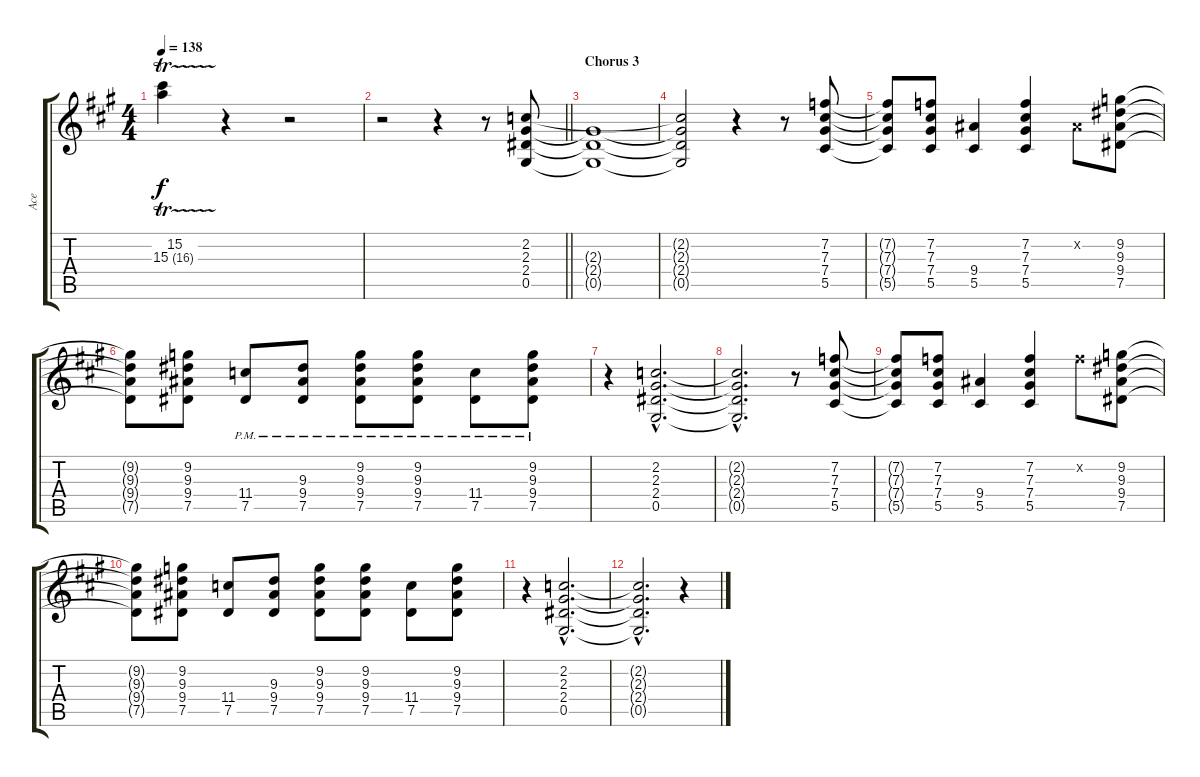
\track ("Ace" "Ace") {instrument distortionguitar}
\staff {score tabs}
\tuning (Eb4 Bb3 Gb3 Db3 Ab2 Eb2) {hide}
\ts (4 4)
\tempo 138
\clef g2
\ks a
(15.2 15.3{tr (16 16)}).4{dy f} r.4 r.2 |
\barLineRight lightlight
r.2{volume 10 instrument distortionguitar} r.4 r.8 (2.2 2.3 2.4 0.5).8 |
\section ("" "Chorus 3")
(2.3{t} 2.4{t} 0.5{t}).1 |
(2.2{t} 2.3{t} 2.4{t} 0.5{t}).2 r.4 r.8 (7.2 7.3 7.4 5.5).8 |
(7.2{t} 7.3{t} 7.4{t} 5.5{t}).8 (7.2 7.3 7.4 5.5).8 (9.4 5.5).4 (7.2 7.3 7.4 5.5).4 0.2{x}.8 (9.2 9.3 9.4 7.5).8 |
(9.2{t} 9.3{t} 9.4{t} 7.5{t}).8 (9.2 9.3 9.4 7.5).8 (11.4{pm} 7.5{pm}).8 (9.3{pm} 9.4{pm} 7.5{pm}).8 (9.2{pm} 9.3{pm} 9.4{pm} 7.5{pm}).8 (9.2{pm} 9.3{pm} 9.4{pm} 7.5{pm}).8 (11.4{pm} 7.5{pm}).8 (9.2{pm} 9.3{pm} 9.4{pm} 7.5{pm}).8 |
r.4 (2.2{hac} 2.3{hac} 2.4{hac} 0.5{hac}).2{d} |
(2.2{hac t} 2.3{hac t} 2.4{hac t} 0.5{hac t}).2{d} r.8 (7.2 7.3 7.4 5.5).8 |
(7.2{t} 7.3{t} 7.4{t} 5.5{t}).8 (7.2 7.3 7.4 5.5).8 (9.4 5.5).4 (7.2 7.3 7.4 5.5).4 7.2{x}.8 (9.2 9.3 9.4 7.5).8 |
(9.2{t} 9.3{t} 9.4{t} 7.5{t}).8 (9.2 9.3 9.4 7.5).8 (11.4 7.5).8 (9.3 9.4 7.5).8 (9.2 9.3 9.4 7.5).8 (9.2 9.3 9.4 7.5).8 (11.4 7.5).8 (9.2 9.3 9.4 7.5).8 |
r.4 (2.2{hac} 2.3{hac} 2.4{hac} 0.5{hac}).2{d} |
(2.2{hac t} 2.3{hac t} 2.4{hac t} 0.5{hac t}).2{d} r.4
